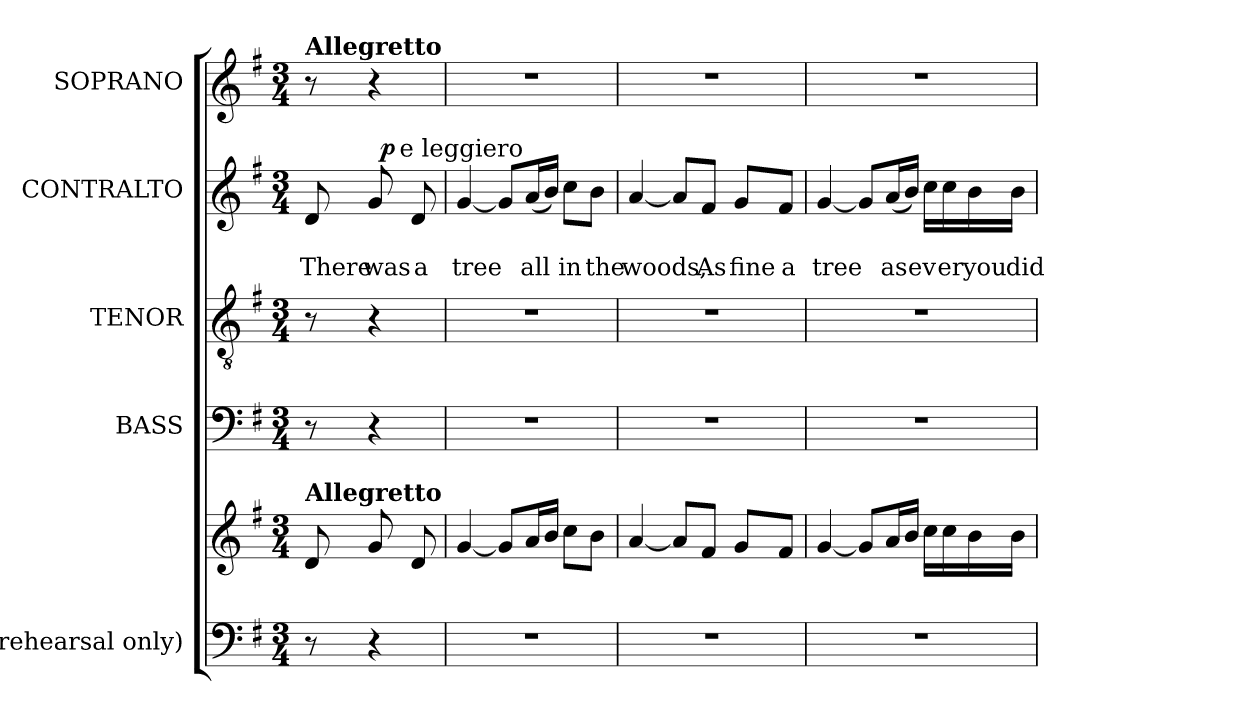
**kern	**kern	**kern	**kern	**kern	**text	**text	**dynam	**kern
*part5	*part5	*part4	*part3	*part2	*part2	*part2	*part2	*part1
*staff6	*staff5	*staff4	*staff3	*staff2	*staff2	*staff2	*staff2	*staff1
*I"(rehearsal only)	*	*I"BASS	*I"TENOR	*I"CONTRALTO	*	*	*	*I"SOPRANO
!!LO:PB:g=z
*clefF4	*clefG2	*clefF4	*clefGv2	*clefG2	*	*	*	*clefG2
*k[f#]	*k[f#]	*k[f#]	*k[f#]	*k[f#]	*	*	*	*k[f#]
*G:	*G:	*G:	*G:	*G:	*	*	*	*G:
*M3/4	*M3/4	*M3/4	*M3/4	*M3/4	*	*	*	*M3/4
=1	=1	=1	=1	=1	=1	=1	=1	=1
!	!	!	!	!	!	!	!	!LO:TX:a:B:t=Allegretto
!	!	!	!	!LO:TX:a:t=sempre	!	!	!	!
!	!LO:TX:a:B:t=Allegretto	!	!	!	!	!	!	!
!	!	!	!	!	!	!LO:LY:b	!	!
*	*	*	*	*^	*	*	*	*
*	*	*	*	*	*^	*	*	*	*
8r	8d/	8r	8r	8d/	8ryy	8..ryy	.	There	.	8r
!	!	!	!	!	!	!	!	!LO:LY:b	!	!
4r	8g/	4r	4r	8g/	32ryy	.	.	was	.	4r
!	!	!	!	!	!	!	!	!	!LO:DY:a	!
.	.	.	.	.	8..ryy	.	.	.	p	.
!	!	!	!	!	!	!LO:TX:a:t=e leggiero	!	!	!	!
.	.	.	.	.	.	8ryy	.	.	.	.
!	!	!	!	!	!	!	!	!LO:LY:b	!	!
.	8d/	.	.	8d/	.	.	.	a	.	.
.	.	.	.	.	.	32ryy	.	.	.	.
=2!	=2!	=2!	=2!	=2!	=2!	=2!	=2!	=2!	=2!	=2!
!LO:N:vis=1	!	!LO:N:vis=1	!LO:N:vis=1	!	!	!	!	!LO:LY:b	!	!LO:N:vis=1
*	*	*	*	*v	*v	*v	*	*	*	*
2.r	[<4g/	2.r	2.r	[<4g/	.	tree	.	2.r
.	8g/L]	.	.	8g/L]	.	.	.	.
!	!	!	!	!	!	!LO:LY:b	!	!
.	16a/L	.	.	(<16a/L	.	all	.	.
.	16b/JJ	.	.	16b/JJ)	.	.	.	.
!	!	!	!	!	!	!LO:LY:b	!	!
.	8cc\L	.	.	8cc\L	.	in	.	.
!	!	!	!	!	!	!LO:LY:b	!	!
.	8b\J	.	.	8b\J	.	the	.	.
=3!	=3!	=3!	=3!	=3!	=3!	=3!	=3!	=3!
!LO:N:vis=1	!	!LO:N:vis=1	!LO:N:vis=1	!	!	!LO:LY:b	!	!LO:N:vis=1
2.r	[<4a/	2.r	2.r	[<4a/	.	woods,	.	2.r
.	8a/L]	.	.	8a/L]	.	.	.	.
!	!	!	!	!	!	!LO:LY:b	!	!
.	8f#/J	.	.	8f#/J	.	As	.	.
!	!	!	!	!	!	!LO:LY:b	!	!
.	8g/L	.	.	8g/L	.	fine	.	.
!	!	!	!	!	!	!LO:LY:b	!	!
.	8f#/J	.	.	8f#/J	.	a	.	.
=4!	=4!	=4!	=4!	=4!	=4!	=4!	=4!	=4!
!LO:N:vis=1	!	!LO:N:vis=1	!LO:N:vis=1	!	!	!LO:LY:b	!	!LO:N:vis=1
2.r	[<4g/	2.r	2.r	[<4g/	.	tree	.	2.r
.	8g/L]	.	.	8g/L]	.	.	.	.
!	!	!	!	!	!	!LO:LY:b	!	!
.	16a/L	.	.	(<16a/L	.	as	.	.
.	16b/JJ	.	.	16b/JJ)	.	.	.	.
!	!	!	!	!	!	!LO:LY:b	!	!
.	16cc\LL	.	.	16cc\LL	.	ev	.	.
!	!	!	!	!	!	!LO:LY:b	!	!
.	16cc\	.	.	16cc\	.	er	.	.
!	!	!	!	!	!	!LO:LY:b	!	!
.	16b\	.	.	16b\	.	you	.	.
!	!	!	!	!	!	!LO:LY:b	!	!
.	16b\JJ	.	.	16b\JJ	.	did	.	.
=!	=!	=!	=!	=!	=!	=!	=!	=!
*-	*-	*-	*-	*-	*-	*-	*-	*-
